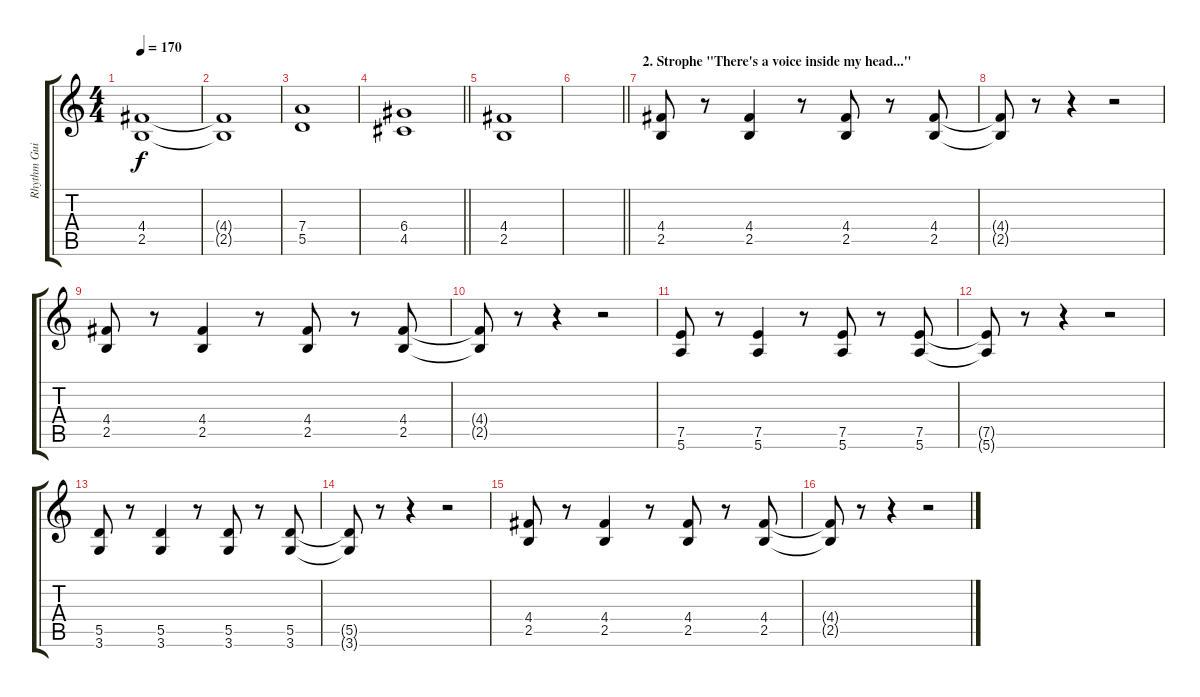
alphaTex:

\track ("Rhythm Guitar" "Rhythm Gui") {instrument distortionguitar}
\staff {score tabs}
\tuning (E4 B3 G3 D3 A2 E2) {hide}
\ts (4 4)
\tempo 170
\clef g2
\ks c
(4.4 2.5).1{dy f} |
(4.4{t} 2.5{t}).1 |
(7.4 5.5).1 |
\barLineRight lightlight
(6.4 4.5).1 |
(4.4 2.5).1 |
\barLineRight lightlight
|
\section ("" "2. Strophe \"There's a voice inside my head...\"")
(4.4 2.5).8 r.8 (4.4 2.5).4 r.8 (4.4 2.5).8 r.8 (4.4 2.5).8 |
(4.4{t} 2.5{t}).8 r.8 r.4 r.2 |
(4.4 2.5).8 r.8 (4.4 2.5).4 r.8 (4.4 2.5).8 r.8 (4.4 2.5).8 |
(4.4{t} 2.5{t}).8 r.8 r.4 r.2 |
(7.5 5.6).8 r.8 (7.5 5.6).4 r.8 (7.5 5.6).8 r.8 (7.5 5.6).8 |
(7.5{t} 5.6{t}).8 r.8 r.4 r.2 |
(5.5 3.6).8 r.8 (5.5 3.6).4 r.8 (5.5 3.6).8 r.8 (5.5 3.6).8 |
(5.5{t} 3.6{t}).8 r.8 r.4 r.2 |
(4.4 2.5).8 r.8 (4.4 2.5).4 r.8 (4.4 2.5).8 r.8 (4.4 2.5).8 |
(4.4{t} 2.5{t}).8 r.8 r.4 r.2
